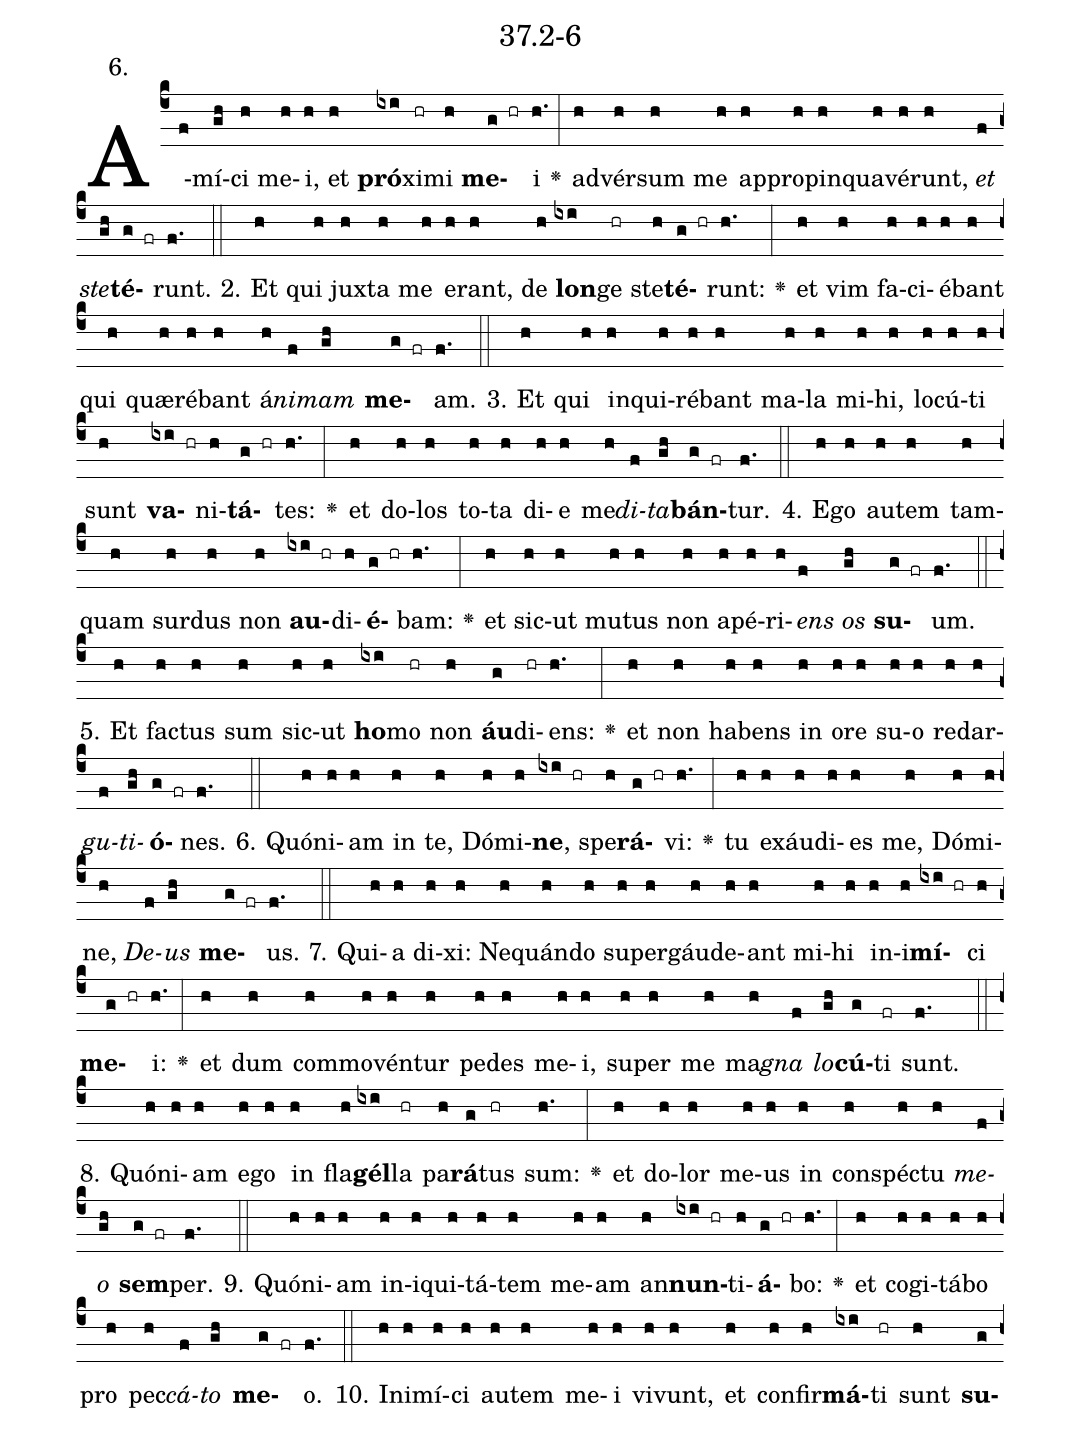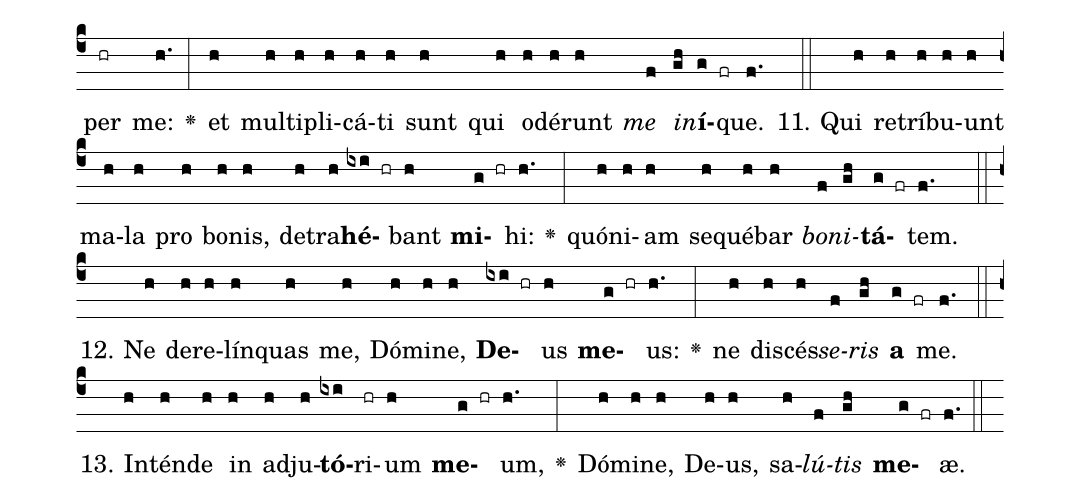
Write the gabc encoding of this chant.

name: 37.2-6;
annotation: 6.;
%%
(c4)A(f)mí(gh)ci(h) me(h)i,(h) et(h) <b>pró</b>(ixi)xi(hr)mi(h) <b>me</b>(g hr)i(h.) <v>\greheightstar</v>(:) ad(h)vér(h)sum(h) me(h) ap(h)pro(h)pin(h)qua(h)vé(h)runt,(h) <i>et</i>(f) <i>ste</i>(gh)<b>té</b>(g fr)runt.(f.) (::)
2. Et(h) qui(h) jux(h)ta(h) me(h) e(h)rant,(h) de(h) <b>lon</b>(ixi)ge(hr) ste(h)<b>té</b>(g hr)runt:(h.) <v>\greheightstar</v>(:) et(h) vim(h) fa(h)ci(h)é(h)bant(h) qui(h) quæ(h)ré(h)bant(h) á(h)<i>ni</i>(f)<i>mam</i>(gh) <b>me</b>(g fr)am.(f.) (::)
3. Et(h) qui(h) in(h)qui(h)ré(h)bant(h) ma(h)la(h) mi(h)hi,(h) lo(h)cú(h)ti(h) sunt(h) <b>va</b>(ixi hr)ni(h)<b>tá</b>(g hr)tes:(h.) <v>\greheightstar</v>(:) et(h) do(h)los(h) to(h)ta(h) di(h)e(h) me(h)<i>di</i>(f)<i>ta</i>(gh)<b>bán</b>(g fr)tur.(f.) (::)
4. E(h)go(h) au(h)tem(h) tam(h)quam(h) sur(h)dus(h) non(h) <b>au</b>(ixi hr)di(h)<b>é</b>(g hr)bam:(h.) <v>\greheightstar</v>(:) et(h) sic(h)ut(h) mu(h)tus(h) non(h) a(h)pé(h)ri(h)<i>ens</i>(f) <i>os</i>(gh) <b>su</b>(g fr)um.(f.) (::)
5. Et(h) fac(h)tus(h) sum(h) sic(h)ut(h) <b>ho</b>(ixi)mo(hr) non(h) <b>áu</b>(g)di(hr)ens:(h.) <v>\greheightstar</v>(:) et(h) non(h) ha(h)bens(h) in(h) o(h)re(h) su(h)o(h) red(h)ar(h)<i>gu</i>(f)<i>ti</i>(gh)<b>ó</b>(g fr)nes.(f.) (::)
6. Quón(h)i(h)am(h) in(h) te,(h) Dó(h)mi(h)<b>ne</b>,(ixi hr) spe(h)<b>rá</b>(g hr)vi:(h.) <v>\greheightstar</v>(:) tu(h) ex(h)áu(h)di(h)es(h) me,(h) Dó(h)mi(h)ne,(h) <i>De</i>(f)<i>us</i>(gh) <b>me</b>(g fr)us.(f.) (::)
7. Qui(h)a(h) di(h)xi:(h) Ne(h)quán(h)do(h) su(h)per(h)gáu(h)de(h)ant(h) mi(h)hi(h) in(h)i(h)<b>mí</b>(ixi hr)ci(h) <b>me</b>(g hr)i:(h.) <v>\greheightstar</v>(:) et(h) dum(h) com(h)mo(h)vén(h)tur(h) pe(h)des(h) me(h)i,(h) su(h)per(h) me(h) ma(h)<i>gna</i>(f) <i>lo</i>(gh)<b>cú</b>(g)ti(fr) sunt.(f.) (::)
8. Quón(h)i(h)am(h) e(h)go(h) in(h) fla(h)<b>gél</b>(ixi)la(hr) pa(h)<b>rá</b>(g)tus(hr) sum:(h.) <v>\greheightstar</v>(:) et(h) do(h)lor(h) me(h)us(h) in(h) con(h)spéc(h)tu(h) <i>me</i>(f)<i>o</i>(gh) <b>sem</b>(g fr)per.(f.) (::)
9. Quón(h)i(h)am(h) in(h)i(h)qui(h)tá(h)tem(h) me(h)am(h) an(h)<b>nun</b>(ixi hr)ti(h)<b>á</b>(g hr)bo:(h.) <v>\greheightstar</v>(:) et(h) co(h)gi(h)tá(h)bo(h) pro(h) pec(h)<i>cá</i>(f)<i>to</i>(gh) <b>me</b>(g fr)o.(f.) (::)
10. In(h)i(h)mí(h)ci(h) au(h)tem(h) me(h)i(h) vi(h)vunt,(h) et(h) con(h)fir(h)<b>má</b>(ixi)ti(hr) sunt(h) <b>su</b>(g)per(hr) me:(h.) <v>\greheightstar</v>(:) et(h) mul(h)ti(h)pli(h)cá(h)ti(h) sunt(h) qui(h) o(h)dé(h)runt(h) <i>me</i>(f) <i>in</i>(gh)<b>í</b>(g fr)que.(f.) (::)
11. Qui(h) re(h)trí(h)bu(h)unt(h) ma(h)la(h) pro(h) bo(h)nis,(h) de(h)tra(h)<b>hé</b>(ixi hr)bant(h) <b>mi</b>(g hr)hi:(h.) <v>\greheightstar</v>(:) quón(h)i(h)am(h) se(h)qué(h)bar(h) <i>bo</i>(f)<i>ni</i>(gh)<b>tá</b>(g fr)tem.(f.) (::)
12. Ne(h) de(h)re(h)lín(h)quas(h) me,(h) Dó(h)mi(h)ne,(h) <b>De</b>(ixi hr)us(h) <b>me</b>(g hr)us:(h.) <v>\greheightstar</v>(:) ne(h) di(h)scés(h)<i>se</i>(f)<i>ris</i>(gh) <b>a</b>(g fr) me.(f.) (::)
13. In(h)tén(h)de(h) in(h) ad(h)ju(h)<b>tó</b>(ixi)ri(hr)um(h) <b>me</b>(g hr)um,(h.) <v>\greheightstar</v>(:) Dó(h)mi(h)ne,(h) De(h)us,(h) sa(h)<i>lú</i>(f)<i>tis</i>(gh) <b>me</b>(g fr)æ.(f.) (::)
